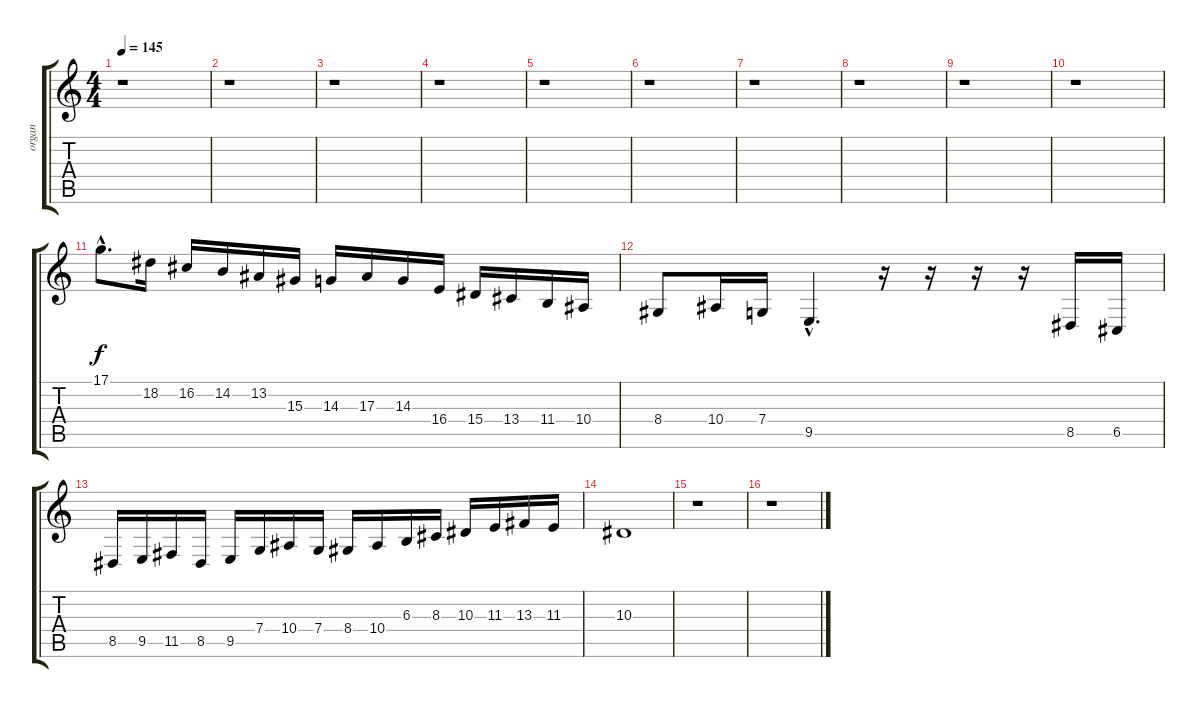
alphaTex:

\track ("organ" "organ") {instrument churchorgan}
\staff {score tabs}
\tuning (D4 A3 F3 C3 G2 D2) {hide}
\ts (4 4)
\tempo 145
\clef g2
\ks c
r.1{dy f} |
r.1 |
r.1 |
r.1 |
r.1 |
r.1 |
r.1 |
r.1 |
r.1 |
r.1 |
17.1{hac}.8{d} 18.2.16 16.2.16 14.2.16 13.2.16 15.3.16 14.3.16 17.3.16 14.3.16 16.4.16 15.4.16 13.4.16 11.4.16 10.4.16 |
8.4.8 10.4.16 7.4.16 9.5{hac}.4{d} r.16 r.16 r.16 r.16 8.5.16 6.5.16 |
8.5.16 9.5.16 11.5.16 8.5.16 9.5.16 7.4.16 10.4.16 7.4.16 8.4.16 10.4.16 6.3.16 8.3.16 10.3.16 11.3.16 13.3.16 11.3.16 |
10.3.1 |
r.1 |
r.1
